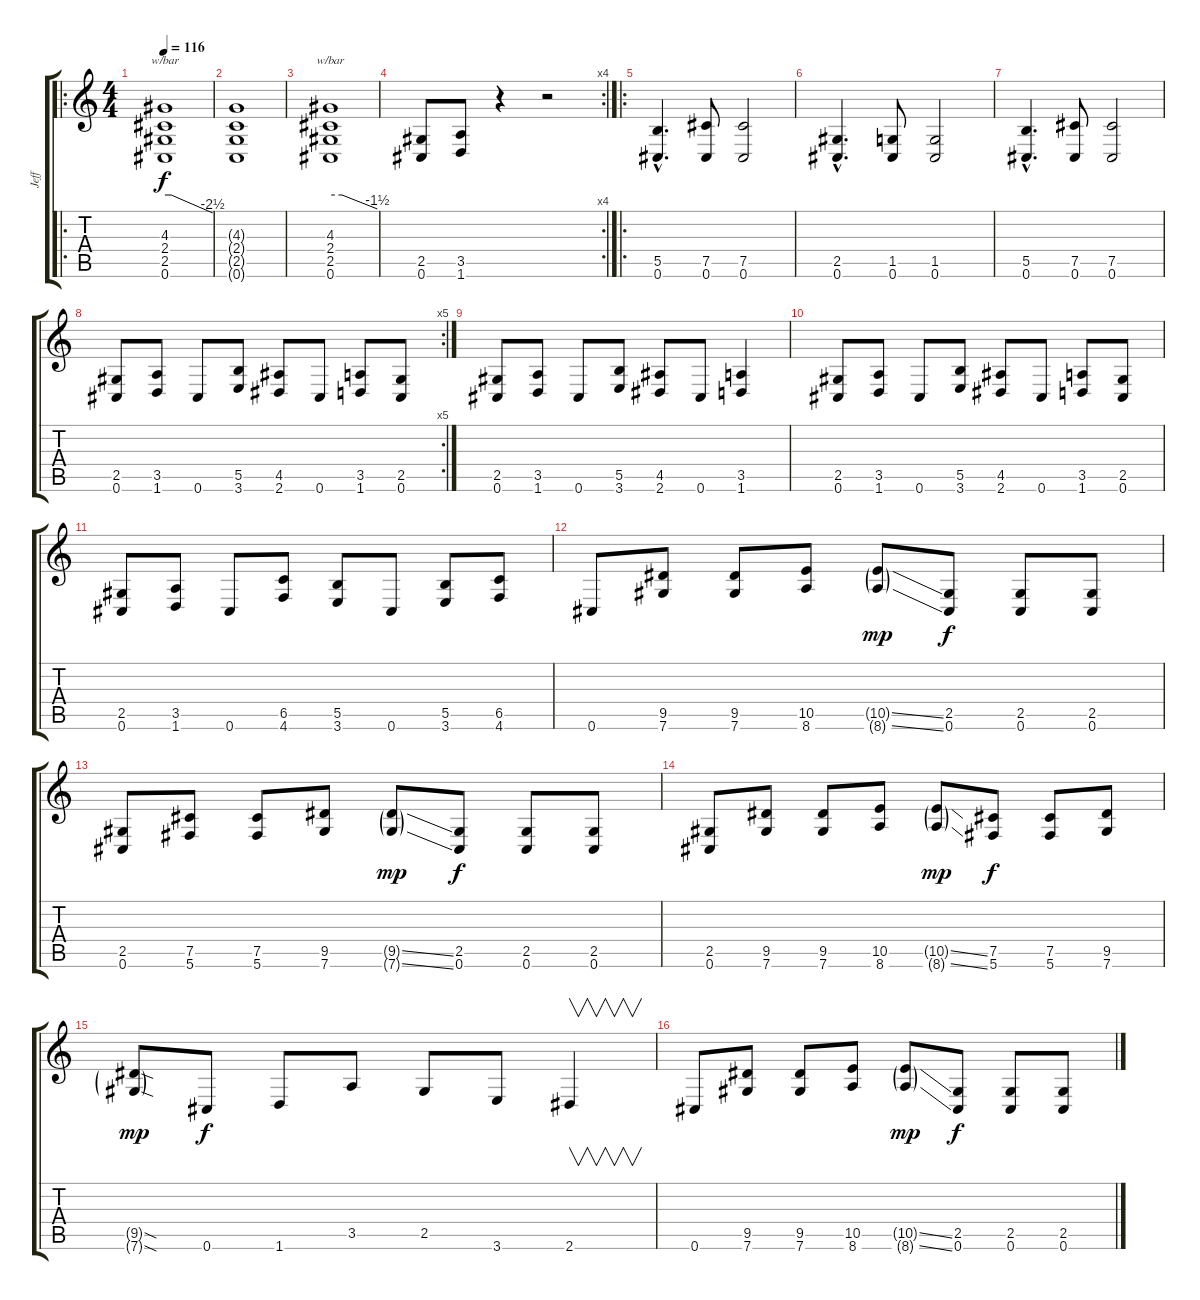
\track ("Jeff" "Jeff") {instrument distortionguitar}
\staff {score tabs}
\tuning (Db4 Ab3 E3 B2 Gb2 Db2) {hide}
\ro
\ts (4 4)
\tempo 116
\clef g2
\ks c
(4.3 2.4 2.5 0.6).1{tbe (custom default 0 0 8 0 60 -10) dy f instrument distortionguitar} |
(4.3{t} 2.4{t} 2.5{t} 0.6{t}).1 |
(4.3 2.4 2.5 0.6).1{tbe (custom default 0 0 15 0 60 -6)} |
\rc 4
(2.5 0.6).8 (3.5 1.6).8 r.4 r.2 |
\ro
(5.5{hac} 0.6{hac}).4{d} (7.5 0.6).8 (7.5 0.6).2 |
(2.5{hac} 0.6{hac}).4{d} (1.5 0.6).8 (1.5 0.6).2 |
(5.5{hac} 0.6{hac}).4{d} (7.5 0.6).8 (7.5 0.6).2 |
\rc 5
(2.5 0.6).8 (3.5 1.6).8 0.6.8 (5.5 3.6).8 (4.5 2.6).8 0.6.8 (3.5 1.6).8 (2.5 0.6).8 |
(2.5 0.6).8 (3.5 1.6).8 0.6.8 (5.5 3.6).8 (4.5 2.6).8 0.6.8 (3.5 1.6).4 |
(2.5 0.6).8 (3.5 1.6).8 0.6.8 (5.5 3.6).8 (4.5 2.6).8 0.6.8 (3.5 1.6).8 (2.5 0.6).8 |
(2.5 0.6).8 (3.5 1.6).8 0.6.8 (6.5 4.6).8 (5.5 3.6).8 0.6.8 (5.5 3.6).8 (6.5 4.6).8 |
0.6.8 (9.5 7.6).8 (9.5 7.6).8 (10.5 8.6).8 (10.5{ss g} 8.6{ss g}).8{dy mp} (2.5 0.6).8{dy f} (2.5 0.6).8 (2.5 0.6).8 |
(2.5 0.6).8 (7.5 5.6).8 (7.5 5.6).8 (9.5 7.6).8 (9.5{ss g} 7.6{ss g}).8{dy mp} (2.5 0.6).8{dy f} (2.5 0.6).8 (2.5 0.6).8 |
(2.5 0.6).8 (9.5 7.6).8 (9.5 7.6).8 (10.5 8.6).8 (10.5{ss g} 8.6{ss g}).8{dy mp} (7.5 5.6).8{dy f} (7.5 5.6).8 (9.5 7.6).8 |
(9.5{sod g} 7.6{sod g}).8{dy mp} 0.6.8{dy f} 1.6.8 3.5.8 2.5.8 3.6.8 2.6.4{v} |
0.6.8 (9.5 7.6).8 (9.5 7.6).8 (10.5 8.6).8 (10.5{ss g} 8.6{ss g}).8{dy mp} (2.5 0.6).8{dy f} (2.5 0.6).8 (2.5 0.6).8
